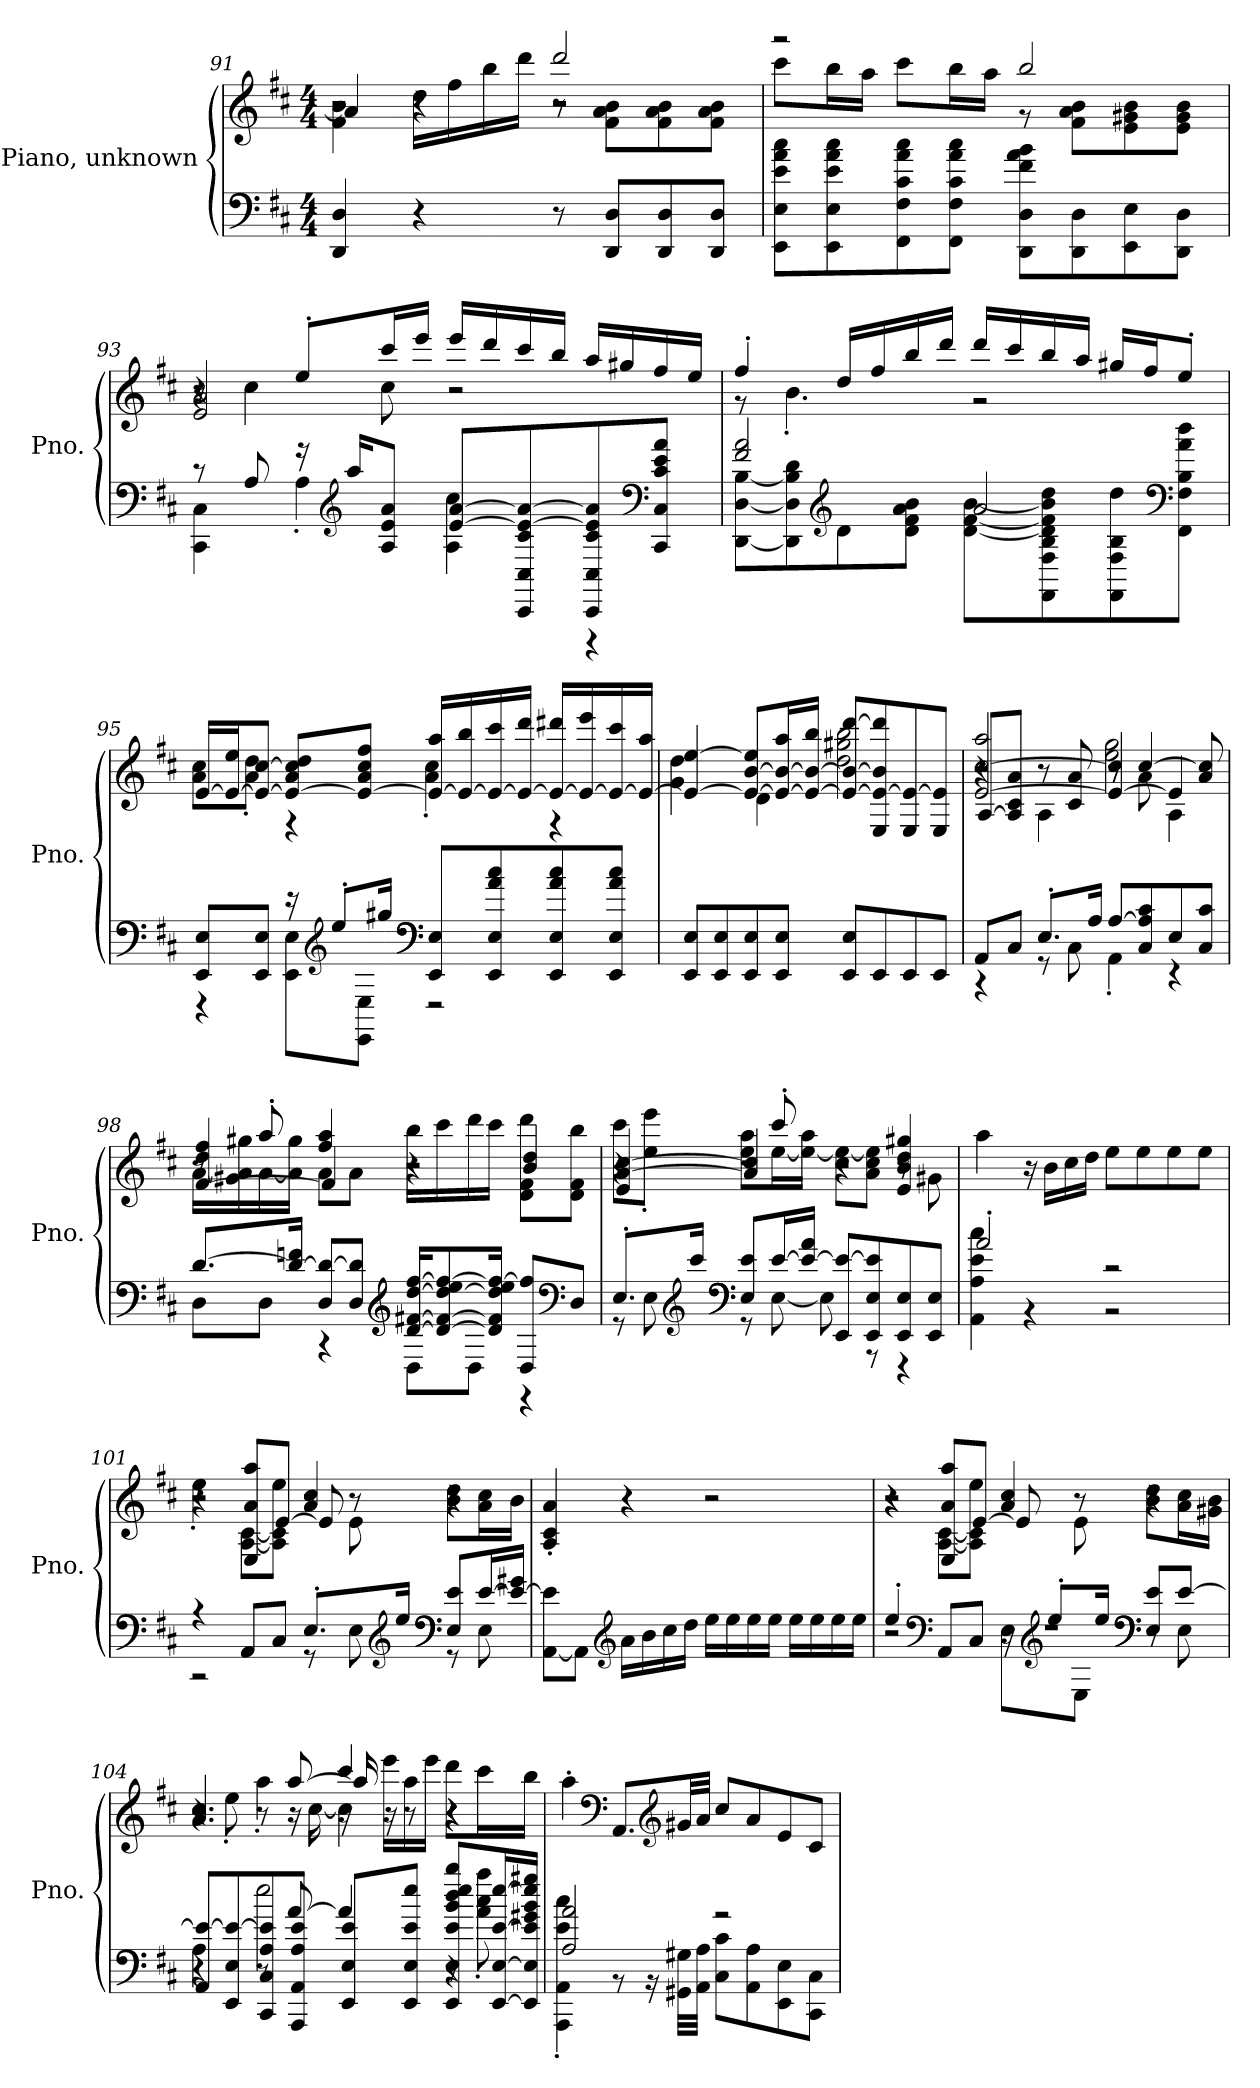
**kern	**kern
*part1	*part1
*staff2	*staff1
*I"Piano, unknown	*
*I'Pno.	*
*clefF4	*clefG2
*k[f#c#]	*k[f#c#]
*M4/4	*M4/4
=91	=91
*	*^
*	*	*^
4DD/ 4D/	2r	4f#\ 4b\	4a/]
4r	.	16dd\LL	4r
.	.	16ff#\	.
.	.	16bb\	.
.	.	16ddd\JJ	.
8r	2ddd/	8r	2r
8DD/ 8D/L	.	8f#\ 8a\ 8b\L	.
8DD/ 8D/	.	8f#\ 8a\ 8b\	.
8DD/ 8D/J	.	8f#\ 8a\ 8b\J	.
*	*	*v	*v
=92	=92	=92
8EE\ 8E\ 8e\ 8a\ 8cc#\L	2r	8ccc#\L
8EE\ 8E\ 8e\ 8a\ 8cc#\	.	16bb\L
.	.	16aa\JJ
8FF#\ 8F#\ 8c#\ 8a\ 8cc#\	.	8ccc#\L
8FF#\ 8F#\ 8c#\ 8a\ 8cc#\J	.	16bb\L
.	.	16aa\JJ
8DD\ 8D\ 8f#\ 8a\ 8b\L	2bb/	8r
8DD\ 8D\	.	8f#\ 8a\ 8b\L
8EE\ 8E\	.	8e\ 8g#X\ 8b\
8DD\ 8D\J	.	8e\ 8g#\ 8b\J
!!LO:LB:g=z
=93	=93	=93
*^	*	*^
8r	4CC#\ 4C#\	4r	8r	2e/ 2a/
8A/	.	.	4cc#\	.
16r	4A'\	8ee'/L	.	.
*clefG2	*	*	*	*
16aa/KL	.	.	.	.
8A/ 8e/ 8a/J	.	16ccc#/L	8cc#\	.
.	.	16eee/JJ	.	.
[8e/ [8a/L	4A\ 4cc#\	16eee/LL	2r	2r
.	.	16ddd/	.	.
8CC#/ 8C#/ 8c#/ 8e/_ 8a/_	.	16ccc#/	.	.
.	.	16bb/JJ	.	.
8CC#/ 8C#/ 8c#/ 8e/] 8a/]	4r	16aa/LL	.	.
.	.	16gg#X/	.	.
*clefF4	*	*	*	*
8CC#/ 8C#/ 8c#/ 8e/ 8a/J	.	16ff#/	.	.
.	.	16ee/JJ	.	.
*	*	*	*v	*v
=94	=94	=94	=94
2f#/ 2a/	[8DD\ [8D\ [8B\L	4ff#'/	8r
.	8DD\] 8D\] 8B\] 8d\	.	4.b'\
*clefG2	*	*	*
.	8d\	16dd/LL	.
.	.	16ff#/	.
.	8d\ 8f#\ 8a\ 8b\J	16bb/	.
.	.	16ddd/JJ	.
2a/	[8d\ [8f#\ [8b\L	16ddd/LL	2r
.	.	16ccc#/	.
.	8FF#\ 8F#\ 8B\ 8d\] 8f#\] 8b\] 8dd\	16bb/	.
.	.	16aa/JJ	.
.	8FF#\ 8F#\ 8B\ 8dd\	16gg#X/LL	.
.	.	16ff#/J	.
*clefF4	*	*	*
.	8FF#\ 8F#\ 8B\ 8a\ 8dd\J	8ee'/J	.
!!LO:LB:g=z	!!
=95	=95	=95	=95
8EE/ 8E/L	4r	[16e/LL	8a\ 8cc#\L
.	.	16e/_ 16ee/J	.
8EE/ 8E/J	.	8e/_ [8cc#/J	8a\' 8dd\'J
16r	8EE\ 8E\L	8e/_ 8a/ 8cc#/] 8dd/L	4r
*clefG2	*	*	*
8ee'/L	.	.	.
.	8EE\ 8E\J	8e/_ 8a/ 8cc#/ 8ff#/J	.
16gg#X/Jk	.	.	.
*clefF4	*	*	*
8EE/ 8E/L	2r	16e/_ 16aa/LL	4a\' 4cc#\'
.	.	16e/_ 16bb/	.
8EE/ 8E/ 8a/ 8cc#/	.	16e/_ 16ccc#/	.
.	.	16e/_ 16ddd/JJ	.
8EE/ 8E/ 8a/ 8cc#/	.	16e/_ 16ddd#X/LL	4r
.	.	16e/_ 16eee/	.
8EE/ 8E/ 8a/ 8cc#/J	.	16e/_ 16ccc#/	.
.	.	16e/_ 16aa/JJ	.
*v	*v	*	*
=96	=96	=96
8EE/ 8E/L	4e/_ [4ee/	4g\ 4dd\
8EE/ 8E/	.	.
8EE/ 8E/	8e/_ [8b/ 8ee/]L	4d\
8EE/ 8E/J	16e/_ 16b/_ 16aa/L	.
.	16e/_ 16b/_ 16bb/JJ	.
8EE/ 8E/L	8e/_ 8b/_ [8ddd/L	2dd\ 2gg#X\ 2bb\
8EE/	8E/ 8e/_ 8b/] 8ddd/]	.
8EE/	8E/ 8e/_	.
8EE/J	8E/ 8e/]J	.
!!LO:LB:g=z
=97	=97	=97
*^	*^	*^
8AA/L	4r	[2e/ [2cc#/ 2aa/	4r	[8A/L	2r
8C#/J	.	.	.	8A/] 8c#/ 8a/J	.
8.E'/L	8r	.	4A\	8r	.
.	8C#\	.	.	8c#/ 8a/	.
16A/Jk	.	.	.	.	.
[8A/L	4AA'\	4e/_ 4cc#/]	2ee\ 2gg\	8r	8r
8C#/ 8A/] 8c#/	.	.	.	[4cc#/	8a\
8E/	4r	4e/]	.	.	4A\
8C#/ 8c#/J	.	.	.	8a/ 8cc#/]	.
*	*	*	*	*v	*v
=98	=98	=98	=98	=98
[8.d/L	8D\L	8r	[16a\LL	[4f#/ 4dd/ 4ff#/
.	.	.	16g#X\ 16a\] 16gg#X\	.
.	8D\J	8aa'/	[16a\	.
16d/_ 16fn/Jk	.	.	16a\] 16gg#\JJ	.
8D/ 8d/_L	4r	4ff#/ 4aa/	8a\L	4f#/]
8D/ 8d/]J	.	.	8a\J	.
*clefG2	*	*	*	*
[16d/ [16f#X/ [16dd/ [16ff#/KL	8D\L	2r	16bb\LL	4r
8d/_ 8f#/_ 8dd/_ 8ee/ 8ff#/_	.	.	16ccc#\	.
.	8D\J	.	16ddd\	.
16d/] 16f#/] 16dd/] 16ee/ 16ff#/_Jk	.	.	16ccc#\JJ	.
8D/ 8ff#/]L	4r	.	8d\ 8f#\ 8ddd\L	4b/ 4dd/
*clefF4	*	*	*	*
8D/J	.	.	8d\ 8f#\ 8bb\J	.
!!LO:LB:g=z	!!	!!
=99	=99	=99	=99	=99
8.E'/L	8r	4r	8ccc#\L	4e/ [4a/ [4cc#/
.	8E\	.	8ee\' 8eee\'J	.
*clefG2	*	*	*	*
16ccc#/Jk	.	.	.	.
*clefF4	*	*	*	*
8E/ 8e/L	8r	8r	8ee\ 8aa\L	4a/] 4cc#/]
[16e/L	[8E\	8ccc#'/	[16ee\L	.
16e/_ 16a/JJ	.	.	16ee\_ 16aa\JJ	.
8EE/ 8e/_L	8E\]	2r	8cc#\ 8ee\_L	4r
8EE/ 8E/ 8e/]	8r	.	8a\ 8cc#\ 8ee\]J	.
8EE/ 8E/	4r	.	8r	4e/ 4b/ 4dd/ 4gg#X/
8EE/ 8E/J	.	.	8g#X\	.
*	*	*v	*v	*v
=100	=100	=100
2a'/	4AA\ 4A\ 4e\ 4cc#\	4aa\
.	4r	16r
.	.	16b\LL
.	.	16cc#\
.	.	16dd\JJ
2r	2r	8ee\L
.	.	8ee\
.	.	8ee\
.	.	8ee\J
!!LO:LB:g=z
=101	=101	=101
*	*	*^
*	*	*	*^
4r	2r	2r	4ee'\	4r
8AA/L	.	.	[8A\ [8c#\L	8E/ 8a/ 8aa/L
8C#/J	.	.	8A\] 8c#\] 8ee\J	[8e/J
8.E'/L	8r	4a/ 4cc#/	8r	8e/]
.	8E\	.	8e\	8r
*clefG2	*	*	*	*
16ee/Jk	.	.	.	.
*clefF4	*	*	*	*
8E/ 8e/L	8r	4r	8b\ 8dd\L	4r
[16e/L	8E\	.	16a\ 16cc#\L	.
16e/_ 16g#X/JJ	.	.	16b\JJ	.
*v	*v	*	*	*
*	*v	*v	*v
=102	=102
[8AA\ 8e\]L	4A/' 4c#/' 4a/'
8AA\J]	.
*clefG2	*
16a\LL	4r
16b\	.
16cc#\	.
16dd\JJ	.
16ee\LL	2r
16ee\	.
16ee\	.
16ee\JJ	.
16ee\LL	.
16ee\	.
16ee\	.
16ee\JJ	.
!!LO:PB:g=z
=103	=103
*^	*^
*	*^	*	*^
1r	2r	4ee'/	2r	4r	4r
*clefF4	*	*	*	*	*
.	.	8AA/L	.	[8A\ [8c#\L	8E/ 8a/ 8aa/L
.	.	8C#/J	.	8A\] 8c#\] 8ee\J	[8e/J
.	8E\L	16r	4a/ 4cc#/	8r	8e/]
*clefG2	*	*	*	*	*
.	.	8ee'/L	.	.	.
.	8E\J	.	.	8e\	8r
.	.	16ee/Jk	.	.	.
*clefF4	*	*	*	*	*
.	8r	8E/ 8e/L	4r	8b\ 8dd\L	4r
.	8E\	[8e/J	.	16a\ 16cc#\L	.
.	.	.	.	16g#X\ 16b\JJ	.
=104	=104	=104	=104	=104	=104
*	*	*	*	*	*^
4r	4A\	8AA/ 8e/_L	2r	8r	4.a/ 4.cc#/	4r
.	.	8EE/ 8E/ 8e/_	.	8ee'\	.	.
8r	2ee\	8CC#/ 8C#/ 8A/ 8e/]	.	4aa'\	.	8r
[8a/	.	8AAA/ 8AA/ 8A/ 8e/J	.	.	[8aa/	16r
.	.	.	.	.	.	[16cc#\
4a/]	.	8EE/ 8E/ 8e/L	4ccc#/	16r	16aa/]	4cc#\]
.	.	.	.	16eee\LL	16r	.
.	.	8EE/ 8E/ 8e/ 8ee/J	.	16aa\	8r	.
.	.	.	.	16eee\JJ	.	.
4r	8r	8EE/ 8E/ 8e/ 8b/ 8dd/ 8ee/ 8bb/L	4r	8ddd\L	4r	4r
.	8a\' 8cc#\' 8aa\'	[16EE/ [16E/ [16e/ [16ee/L	.	16ccc#\L	.	.
.	.	16EE/] 16E/] 16e/] 16g#X/ 16b/ 16ee/] 16gg#X/JJ	.	16bb\JJ	.	.
*	*v	*v	*	*	*	*
*	*	*v	*v	*v	*v
!!LO:LB:g=z
=105	=105	=105
2A/ 2a/	4AAA\' 4AA\' 4e\' 4cc#\'	4aa'\
*	*	*clefF4
.	8r	8.AA/L
.	16r	.
*	*	*clefG2
.	32GG#X\ 32G#X\LLL	32g#X/LL
.	32AA\ 32A\JJJ	32a/JJJ
2r	8C#\ 8c#\L	8cc#/L
.	8AA\ 8A\	8a/
.	8EE\ 8E\	8e/
.	8CC#\ 8C#\J	8c#/J
*v	*v	*
=	=
*-	*-
